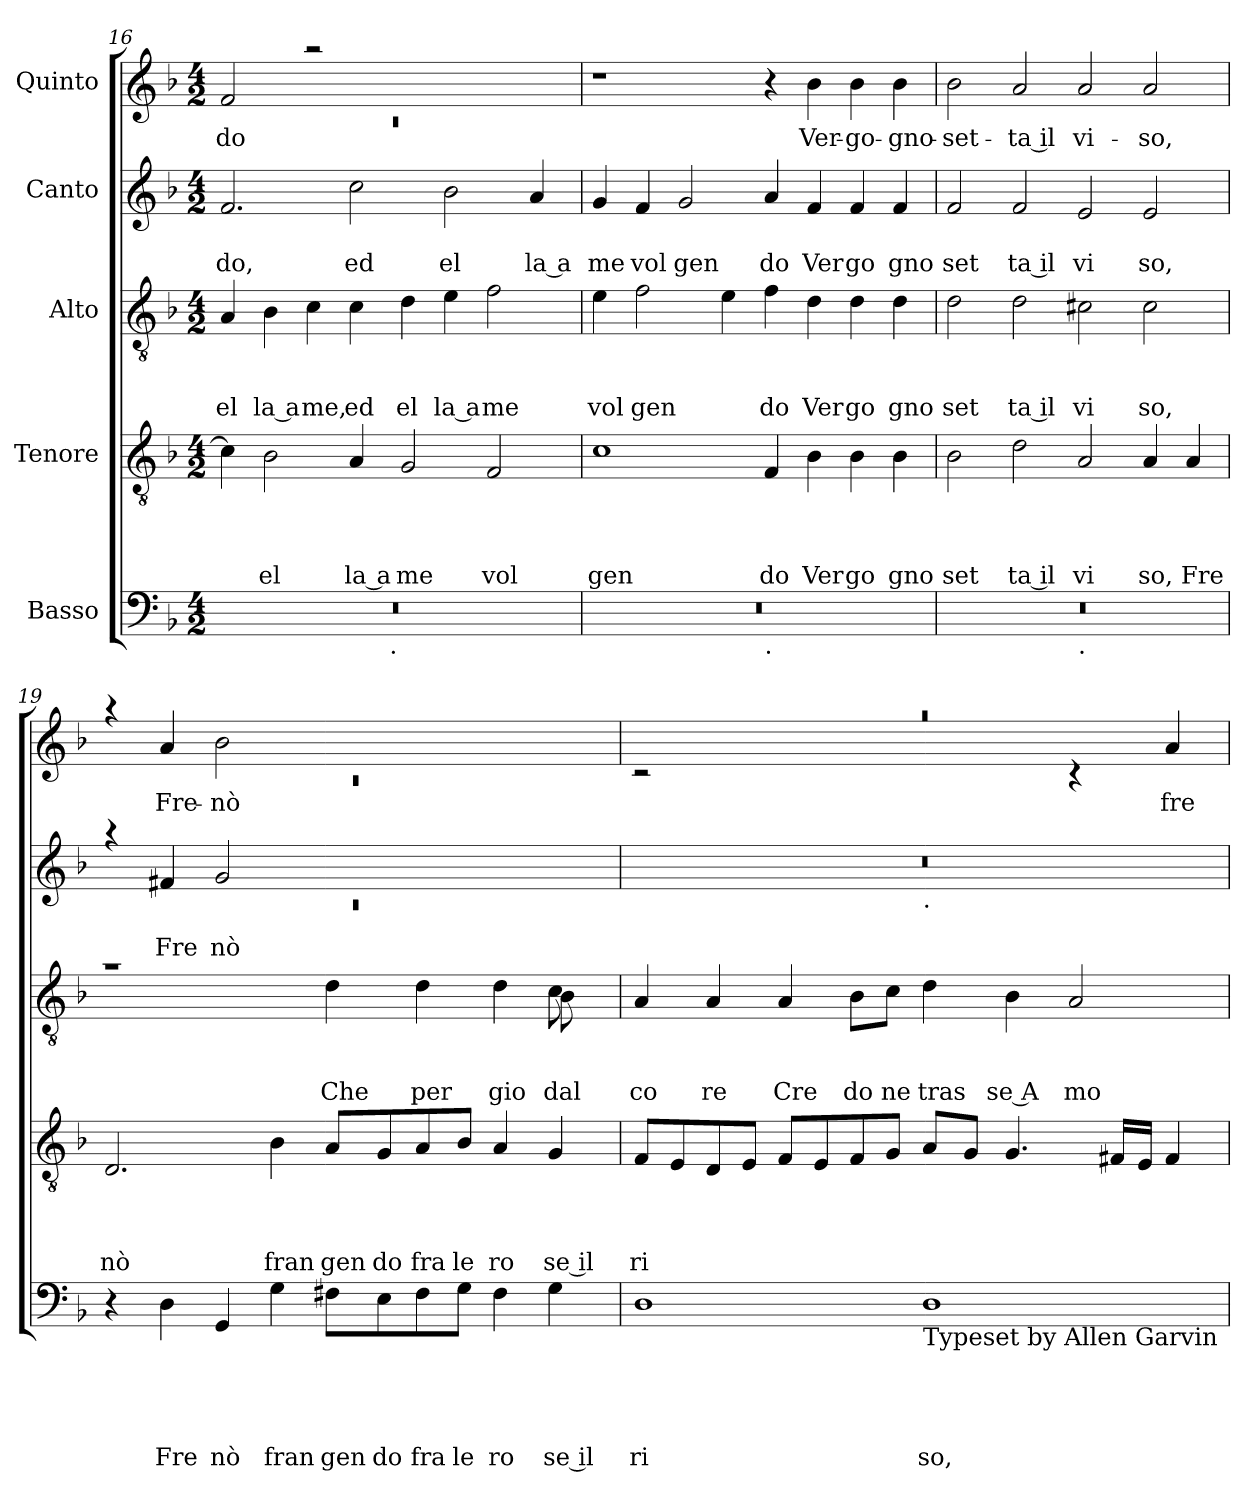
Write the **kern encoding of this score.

**kern	**text	**text	**text	**text	**text	**kern	**text	**text	**text	**text	**kern	**text	**text	**text	**kern	**text	**text	**kern	**text
*part5	*part5	*part5	*part5	*part5	*part5	*part4	*part4	*part4	*part4	*part4	*part3	*part3	*part3	*part3	*part2	*part2	*part2	*part1	*part1
*staff5	*staff5	*staff5	*staff5	*staff5	*staff5	*staff4	*staff4	*staff4	*staff4	*staff4	*staff3	*staff3	*staff3	*staff3	*staff2	*staff2	*staff2	*staff1	*staff1
*I"Basso	*	*	*	*	*	*I"Tenore	*	*	*	*	*I"Alto	*	*	*	*I"Canto	*	*	*I"Quinto	*
!!LO:LB:g=z
*clefF4	*	*	*	*	*	*clefGv2	*	*	*	*	*clefGv2	*	*	*	*clefG2	*	*	*clefG2	*
*k[b-]	*	*	*	*	*	*k[b-]	*	*	*	*	*k[b-]	*	*	*	*k[b-]	*	*	*k[b-]	*
*F:	*	*	*	*	*	*F:	*	*	*	*	*F:	*	*	*	*F:	*	*	*F:	*
*M4/2	*	*	*	*	*	*M4/2	*	*	*	*	*M4/2	*	*	*	*M4/2	*	*	*M4/2	*
=16	=16	=16	=16	=16	=16	=16	=16	=16	=16	=16	=16	=16	=16	=16	=16	=16	=16	=16	=16
*	*	*	*	*	*	*	*	*	*	*	*	*	*	*	*	*	*	*^	*
!	!	!	!	!	!	!	!	!	!	!	!	!	!	!LO:LY:b	!	!	!LO:LY:b	!	!LO:N:vis=1	!LO:LY:b
*^	*	*	*	*	*	*	*	*	*	*	*	*	*	*	*	*	*	*	*	*
0r	2ryy	.	.	.	.	.	4c\]	.	.	.	.	4A/	.	.	el	2.f/	.	do,	2f/	0rc	do
!	!	!	!	!	!	!	!	!	!	!	!LO:LY:b	!	!	!	!LO:LY:b:rj	!	!	!	!	!	!
.	.	.	.	.	.	.	2B-\	.	.	.	el	4B-\	.	.	la a	.	.	.	.	.	.
!	!	!	!	!	!	!	!	!	!	!	!	!	!	!	!LO:LY:b	!	!	!	!	!	!
.	4...ryy	.	.	.	.	.	.	.	.	.	.	4c\	.	.	me,	.	.	.	2raa	.	.
!	!	!	!	!	!	!	!	!	!	!	!LO:LY:b:rj	!	!	!	!LO:LY:b	!	!	!LO:LY:b	!	!	!
.	.	.	.	.	.	.	4A/	.	.	.	la a	4c\	.	.	ed	2cc\	.	ed	.	.	.
!	!LO:TX:b:t=.	!	!	!	!	!	!	!	!	!	!	!	!	!	!	!	!	!	!	!	!
.	1ryy	.	.	.	.	.	.	.	.	.	.	.	.	.	.	.	.	.	.	.	.
!	!	!	!	!	!	!	!	!	!	!	!LO:LY:b	!	!	!	!LO:LY:b	!	!	!	!	!	!
.	.	.	.	.	.	.	2G/	.	.	.	me	4d\	.	.	el	.	.	.	1ryy	.	.
!	!	!	!	!	!	!	!	!	!	!	!	!	!	!	!LO:LY:b:rj	!	!	!LO:LY:b	!	!	!
.	.	.	.	.	.	.	.	.	.	.	.	4e\	.	.	la a	2b-\	.	el	.	.	.
!	!	!	!	!	!	!	!	!	!	!	!LO:LY:b	!	!	!	!LO:LY:b	!	!	!	!	!	!
.	.	.	.	.	.	.	2F/	.	.	.	vol	2f\	.	.	me	.	.	.	.	.	.
!	!	!	!	!	!	!	!	!	!	!	!	!	!	!	!	!	!	!LO:LY:b:rj	!	!	!
.	.	.	.	.	.	.	.	.	.	.	.	.	.	.	.	4a/	.	la a	.	.	.
.	32ryy	.	.	.	.	.	.	.	.	.	.	.	.	.	.	.	.	.	.	.	.
=17	=17	=17	=17	=17	=17	=17	=17	=17	=17	=17	=17	=17	=17	=17	=17	=17	=17	=17	=17	=17	=17
!	!	!	!	!	!	!	!	!	!	!	!LO:LY:b	!	!	!	!LO:LY:b	!	!	!LO:LY:b	!	!	!
*	*	*	*	*	*	*	*	*	*	*	*	*	*	*	*	*	*	*	*v	*v	*
0r	1ryy	.	.	.	.	.	1c	.	.	.	gen	4e\	.	.	vol	4g/	.	me	1r	.
!	!	!	!	!	!	!	!	!	!	!	!	!	!	!	!LO:LY:b	!	!	!LO:LY:b	!	!
.	.	.	.	.	.	.	.	.	.	.	.	2f\	.	.	gen	4f/	.	vol	.	.
!	!	!	!	!	!	!	!	!	!	!	!	!	!	!	!	!	!	!LO:LY:b	!	!
.	.	.	.	.	.	.	.	.	.	.	.	.	.	.	.	2g/	.	gen	.	.
.	.	.	.	.	.	.	.	.	.	.	.	4e\	.	.	.	.	.	.	.	.
!	!LO:TX:b:t=.	!	!	!	!	!	!	!	!	!	!	!	!	!	!	!	!	!	!	!
!	!	!	!	!	!	!	!	!	!	!	!LO:LY:b	!	!	!	!LO:LY:b	!	!	!LO:LY:b	!	!
.	1ryy	.	.	.	.	.	4F/	.	.	.	do	4f\	.	.	do	4a/	.	do	4r	.
!	!	!	!	!	!	!	!	!	!	!	!LO:LY:b	!	!	!	!LO:LY:b	!	!	!LO:LY:b	!	!LO:LY:b
.	.	.	.	.	.	.	4B-\	.	.	.	Ver	4d\	.	.	Ver	4f/	.	Ver	4b-\	Ver-
!	!	!	!	!	!	!	!	!	!	!	!LO:LY:b	!	!	!	!LO:LY:b	!	!	!LO:LY:b	!	!LO:LY:b
.	.	.	.	.	.	.	4B-\	.	.	.	go	4d\	.	.	go	4f/	.	go	4b-\	-go-
!	!	!	!	!	!	!	!	!	!	!	!LO:LY:b	!	!	!	!LO:LY:b	!	!	!LO:LY:b	!	!LO:LY:b
.	.	.	.	.	.	.	4B-\	.	.	.	gno	4d\	.	.	gno	4f/	.	gno	4b-\	-gno-
=18	=18	=18	=18	=18	=18	=18	=18	=18	=18	=18	=18	=18	=18	=18	=18	=18	=18	=18	=18	=18
!	!	!	!	!	!	!	!	!	!	!	!LO:LY:b	!	!	!	!LO:LY:b	!	!	!LO:LY:b	!	!LO:LY:b
0r	1ryy	.	.	.	.	.	2B-\	.	.	.	set	2d\	.	.	set	2f/	.	set	2b-\	-set-
!	!	!	!	!	!	!	!	!	!	!	!LO:LY:b:rj	!	!	!	!LO:LY:b:rj	!	!	!LO:LY:b:rj	!	!LO:LY:b:rj
.	.	.	.	.	.	.	2d\	.	.	.	ta il	2d\	.	.	ta il	2f/	.	ta il	2a/	-ta il
!	!LO:TX:b:t=.	!	!	!	!	!	!	!	!	!	!	!	!	!	!	!	!	!	!	!
!	!	!	!	!	!	!	!	!	!	!	!LO:LY:b	!	!	!	!LO:LY:b	!	!	!LO:LY:b	!	!LO:LY:b
.	1ryy	.	.	.	.	.	2A/	.	.	.	vi	2c#X\	.	.	vi	2e/	.	vi	2a/	vi-
!	!	!	!	!	!	!	!	!	!	!	!LO:LY:b	!	!	!	!LO:LY:b	!	!	!LO:LY:b	!	!LO:LY:b
.	.	.	.	.	.	.	4A/	.	.	.	so,	2c#\	.	.	so,	2e/	.	so,	2a/	-so,
!	!	!	!	!	!	!	!	!	!	!	!LO:LY:b	!	!	!	!	!	!	!	!	!
.	.	.	.	.	.	.	4A/	.	.	.	Fre	.	.	.	.	.	.	.	.	.
=19	=19	=19	=19	=19	=19	=19	=19	=19	=19	=19	=19	=19	=19	=19	=19	=19	=19	=19	=19	=19
*	*	*	*	*	*	*	*	*	*	*	*	*	*	*	*	*^	*	*	*^	*
!	!	!	!	!	!	!	!	!	!	!	!LO:LY:b	!	!	!	!	!	!LO:N:vis=1	!	!	!	!LO:N:vis=1	!
*v	*v	*	*	*	*	*	*	*	*	*	*	*^	*	*	*	*	*	*	*	*	*	*
4r	.	.	.	.	.	2.D/	.	.	.	nò	1ra	1..ryy	.	.	.	4raa	0rc	.	.	4raa	0rc	.
!	!	!	!	!	!LO:LY:b	!	!	!	!	!	!	!	!	!	!	!	!	!	!LO:LY:b	!	!	!LO:LY:b
4D\	.	.	.	.	Fre	.	.	.	.	.	.	.	.	.	.	4f#X/	.	.	Fre	4a/	.	Fre-
!	!	!	!	!	!LO:LY:b	!	!	!	!	!	!	!	!	!	!	!	!	!	!LO:LY:b	!	!	!LO:LY:b
4GG/	.	.	.	.	nò	.	.	.	.	.	.	.	.	.	.	2g/	.	.	nò	2b-\	.	-nò
!	!	!	!	!	!LO:LY:b	!	!	!	!	!LO:LY:b	!	!	!	!	!	!	!	!	!	!	!	!
4G\	.	.	.	.	fran	4B-\	.	.	.	fran	.	.	.	.	.	.	.	.	.	.	.	.
!	!	!	!	!	!LO:LY:b	!	!	!	!	!LO:LY:b	!	!	!	!	!LO:LY:b	!	!	!	!	!	!	!
8F#X\L	.	.	.	.	gen	8A/L	.	.	.	gen	4d\	.	.	.	Che	1ryy	.	.	.	1ryy	.	.
!	!	!	!	!	!LO:LY:b	!	!	!	!	!LO:LY:b	!	!	!	!	!	!	!	!	!	!	!	!
8E\	.	.	.	.	do	8G/	.	.	.	do	.	.	.	.	.	.	.	.	.	.	.	.
!	!	!	!	!	!LO:LY:b	!	!	!	!	!LO:LY:b	!	!	!	!	!LO:LY:b	!	!	!	!	!	!	!
8F#\	.	.	.	.	fra	8A/	.	.	.	fra	4d\	.	.	.	per	.	.	.	.	.	.	.
!	!	!	!	!	!LO:LY:b	!	!	!	!	!LO:LY:b	!	!	!	!	!	!	!	!	!	!	!	!
8G\J	.	.	.	.	le	8B-/J	.	.	.	le	.	.	.	.	.	.	.	.	.	.	.	.
!	!	!	!	!	!LO:LY:b	!	!	!	!	!LO:LY:b	!	!	!	!	!LO:LY:b	!	!	!	!	!	!	!
4F#\	.	.	.	.	ro	4A/	.	.	.	ro	4d\	.	.	.	gio	.	.	.	.	.	.	.
!	!	!	!	!	!LO:LY:b:rj	!	!	!	!	!LO:LY:b:rj	!	!	!	!	!LO:LY:b	!	!	!	!	!	!	!
!	!	!	!	!	!	!	!	!	!	!	!	!	!	!	!LO:LY:b	!	!	!	!	!	!	!
4G\	.	.	.	.	se il	4G/	.	.	.	se il	8c\	8B-\	.	.	dal	.	.	.	.	.	.	.
.	.	.	.	.	.	.	.	.	.	.	8ryy	8ryy	.	.	.	.	.	.	.	.	.	.
!!LO:LB:g=z	!!
=20	=20	=20	=20	=20	=20	=20	=20	=20	=20	=20	=20	=20	=20	=20	=20	=20	=20	=20	=20	=20	=20	=20
!	!	!	!	!	!LO:LY:b	!	!	!	!	!LO:LY:b	!	!	!	!	!LO:LY:b	!	!	!	!	!LO:N:vis=1	!	!
*	*	*	*	*	*	*	*	*	*	*	*v	*v	*	*	*	*	*	*	*	*	*	*
1D	.	.	.	.	ri	8F/L	.	.	.	ri	4A/	.	.	co	0r	1ryy	.	.	0raa	2rc	.
.	.	.	.	.	.	8E/	.	.	.	.	.	.	.	.	.	.	.	.	.	.	.
!	!	!	!	!	!	!	!	!	!	!	!	!	!	!LO:LY:b	!	!	!	!	!	!	!
.	.	.	.	.	.	8D/	.	.	.	.	4A/	.	.	re	.	.	.	.	.	.	.
.	.	.	.	.	.	8E/J	.	.	.	.	.	.	.	.	.	.	.	.	.	.	.
!	!	!	!	!	!	!	!	!	!	!	!	!	!	!LO:LY:b	!	!	!	!	!	!	!
.	.	.	.	.	.	8F/L	.	.	.	.	4A/	.	.	Cre	.	.	.	.	.	1ryy	.
.	.	.	.	.	.	8E/	.	.	.	.	.	.	.	.	.	.	.	.	.	.	.
!	!	!	!	!	!	!	!	!	!	!	!	!	!	!LO:LY:b	!	!	!	!	!	!	!
.	.	.	.	.	.	8F/	.	.	.	.	8B-\L	.	.	do	.	.	.	.	.	.	.
!	!	!	!	!	!	!	!	!	!	!	!	!	!	!LO:LY:b	!	!	!	!	!	!	!
.	.	.	.	.	.	8G/J	.	.	.	.	8c\J	.	.	ne	.	.	.	.	.	.	.
!	!	!	!	!	!	!	!	!	!	!	!	!	!	!	!	!LO:TX:b:t=.	!	!	!	!	!
!LO:TX:b:t=Typeset by Allen Garvin	!	!	!	!	!	!	!	!	!	!	!	!	!	!	!	!	!	!	!	!	!
!	!	!	!	!	!LO:LY:b	!	!	!	!	!	!	!	!	!LO:LY:b	!	!	!	!	!	!	!
1D	.	.	.	.	so,	8A/L	.	.	.	.	4d\	.	.	tras	.	1ryy	.	.	.	.	.
.	.	.	.	.	.	8G/J	.	.	.	.	.	.	.	.	.	.	.	.	.	.	.
!	!	!	!	!	!	!	!	!	!	!	!	!	!	!LO:LY:b:rj	!	!	!	!	!	!	!
.	.	.	.	.	.	4.G/	.	.	.	.	4B-\	.	.	se A	.	.	.	.	.	.	.
!	!	!	!	!	!	!	!	!	!	!	!	!	!	!LO:LY:b	!	!	!	!	!	!	!
.	.	.	.	.	.	.	.	.	.	.	2A/	.	.	mo	.	.	.	.	.	4rc	.
.	.	.	.	.	.	16F#X/LL	.	.	.	.	.	.	.	.	.	.	.	.	.	.	.
.	.	.	.	.	.	16E/JJ	.	.	.	.	.	.	.	.	.	.	.	.	.	.	.
!	!	!	!	!	!	!	!	!	!	!	!	!	!	!	!	!	!	!	!	!	!LO:LY:b
.	.	.	.	.	.	4F#/	.	.	.	.	.	.	.	.	.	.	.	.	.	4a/	fre
*	*	*	*	*	*	*	*	*	*	*	*	*	*	*	*v	*v	*	*	*	*	*
*	*	*	*	*	*	*	*	*	*	*	*	*	*	*	*	*	*	*v	*v	*
=	=	=	=	=	=	=	=	=	=	=	=	=	=	=	=	=	=	=	=
*-	*-	*-	*-	*-	*-	*-	*-	*-	*-	*-	*-	*-	*-	*-	*-	*-	*-	*-	*-
